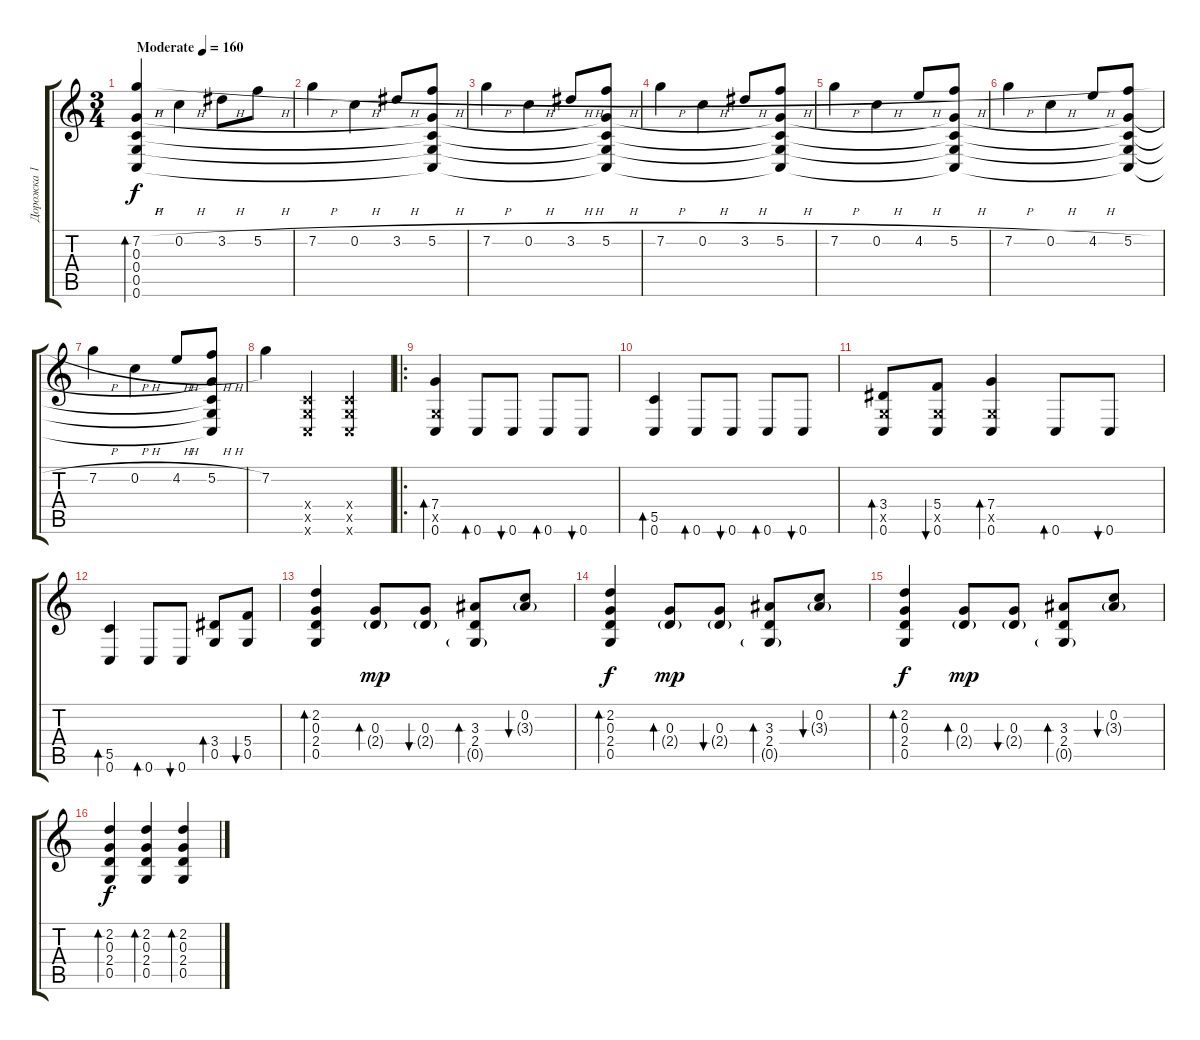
\track ("Дорожка 1" "Дорожка 1") {instrument acousticguitarsteel}
\staff {score tabs}
\tuning (Eb4 C4 G3 C3 G2 C2) {hide}
\ts (3 4)
\tempo (160 "Moderate")
\clef g2
\ks c
(7.2{h} 0.3 0.4 0.5 0.6).4{bd 60 dy f instrument acousticguitarsteel} 0.2{h}.4 3.2{h}.8 5.2{h}.8 |
7.2{h}.4 0.2{h}.4 3.2{h}.8 (5.2{h} 0.3{t} 0.4{t} 0.5{t} 0.6{t}).8 |
7.2{h}.4 0.2{h}.4 3.2{h}.8 (5.2{h} 0.3{t} 0.4{t} 0.5{t} 0.6{t}).8 |
7.2{h}.4 0.2{h}.4 3.2{h}.8 (5.2{h} 0.3{t} 0.4{t} 0.5{t} 0.6{t}).8 |
7.2{h}.4 0.2{h}.4 4.2{h}.8 (5.2{h} 0.3{t} 0.4{t} 0.5{t} 0.6{t}).8 |
7.2{h}.4 0.2{h}.4 4.2{h}.8 (5.2{h} 0.3{t} 0.4{t} 0.5{t} 0.6{t}).8 |
7.2{h}.4 0.2{h}.4 4.2{h}.8 (5.2{h} 0.3{t} 0.4{t} 0.5{t} 0.6{t}).8 |
7.2.4 (0.4{x} 0.5{x} 0.6{x}).4 (0.4{x} 0.5{x} 0.6{x}).4 |
\ro
(7.4 0.5{x} 0.6).4{bd 60} 0.6.8{bd 60} 0.6.8{bu 60} 0.6.8{bd 60} 0.6.8{bu 60} |
(5.5 0.6).4{bd 60} 0.6.8{bd 60} 0.6.8{bu 60} 0.6.8{bd 60} 0.6.8{bu 60} |
(3.4 0.5{x} 0.6).8{bd 60} (5.4 0.5{x} 0.6).8{bu 60} (7.4 0.5{x} 0.6).4{bd 60} 0.6.8{bd 60} 0.6.8{bu 60} |
(5.5 0.6).4{bd 60} 0.6.8{bd 60} 0.6.8{bu 60} (3.4 0.5).8{bd 60} (5.4 0.5).8{bu 60} |
(2.2 0.3 2.4 0.5).4{bd 60} (0.3 2.4{g}).8{bd 60 dy mp} (0.3 2.4{g}).8{bu 60} (3.3 2.4 0.5{g}).8{bd 60} (0.2 3.3{g}).8{bu 60} |
(2.2 0.3 2.4 0.5).4{bd 60 dy f} (0.3 2.4{g}).8{bd 60 dy mp} (0.3 2.4{g}).8{bu 60} (3.3 2.4 0.5{g}).8{bd 60} (0.2 3.3{g}).8{bu 60} |
(2.2 0.3 2.4 0.5).4{bd 60 dy f} (0.3 2.4{g}).8{bd 60 dy mp} (0.3 2.4{g}).8{bu 60} (3.3 2.4 0.5{g}).8{bd 60} (0.2 3.3{g}).8{bu 60} |
(2.2 0.3 2.4 0.5).4{bd 60 dy f} (2.2 0.3 2.4 0.5).4{bd 60} (2.2 0.3 2.4 0.5).4{bd 60}
